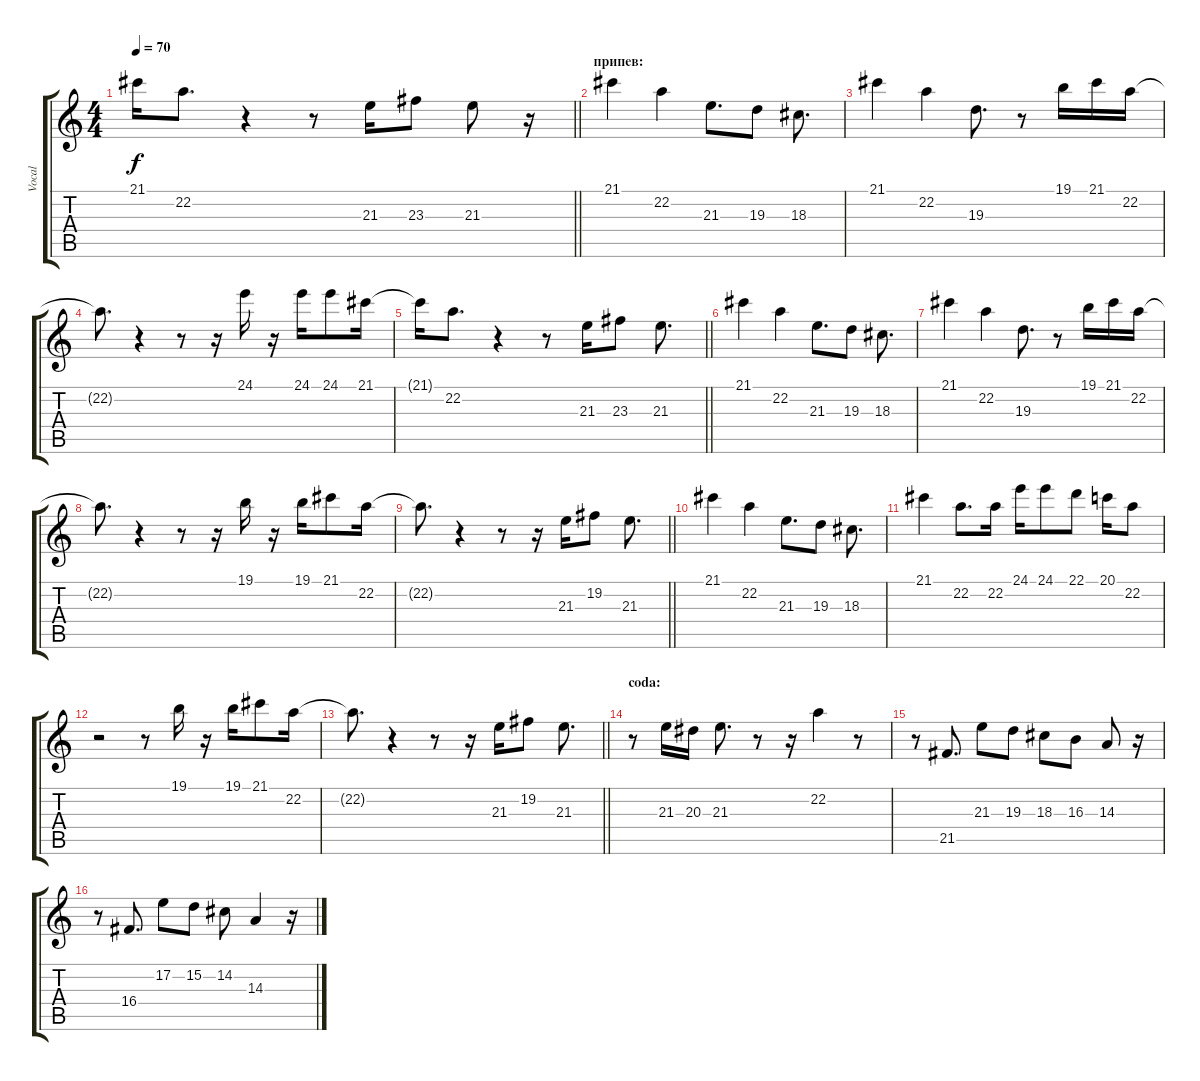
\track ("Vocal" "Vocal") {instrument panflute}
\staff {score tabs}
\tuning (E4 B3 G3 D3 A2 E2) {hide}
\ts (4 4)
\tempo 70
\clef g2
\barLineRight lightlight
\ks c
21.1{t}.16{dy f} 22.2.8{d} r.4 r.8 21.3.16 23.3.8 21.3.8 r.16 |
\section ("" "припев:")
21.1.4 22.2.4 21.3.8{d} 19.3.8 18.3.8{d} |
21.1.4 22.2.4 19.3.8{d} r.8 19.1.16 21.1.16 22.2.16 |
22.2{t}.8{d} r.4 r.8 r.16 24.1.16 r.16 24.1.16 24.1.8 21.1.16 |
\barLineRight lightlight
21.1{t}.16 22.2.8{d} r.4 r.8 21.3.16 23.3.8 21.3.8{d} |
21.1.4 22.2.4 21.3.8{d} 19.3.8 18.3.8{d} |
21.1.4 22.2.4 19.3.8{d} r.8 19.1.16 21.1.16 22.2.16 |
22.2{t}.8{d} r.4 r.8 r.16 19.1.16 r.16 19.1.16 21.1.8 22.2.16 |
\barLineRight lightlight
22.2{t}.8{d} r.4 r.8 r.16 21.3.16 19.2.8 21.3.8{d} |
21.1.4 22.2.4 21.3.8{d} 19.3.8 18.3.8{d} |
21.1.4 22.2.8{d} 22.2.16 24.1.16 24.1.8 22.1.8 20.1.16 22.2.8 |
r.2 r.8 19.1.16 r.16 19.1.16 21.1.8 22.2.16 |
\barLineRight lightlight
22.2{t}.8{d} r.4 r.8 r.16 21.3.16 19.2.8 21.3.8{d} |
\section ("" "coda:")
r.8 21.3.16 20.3.16 21.3.8{d} r.8 r.16 22.2.4 r.8 |
r.8 21.5.8{d} 21.3.8 19.3.8 18.3.8 16.3.8 14.3.8 r.16 |
r.8 16.4.8{d} 17.2.8 15.2.8 14.2.8 14.3.4 r.16
